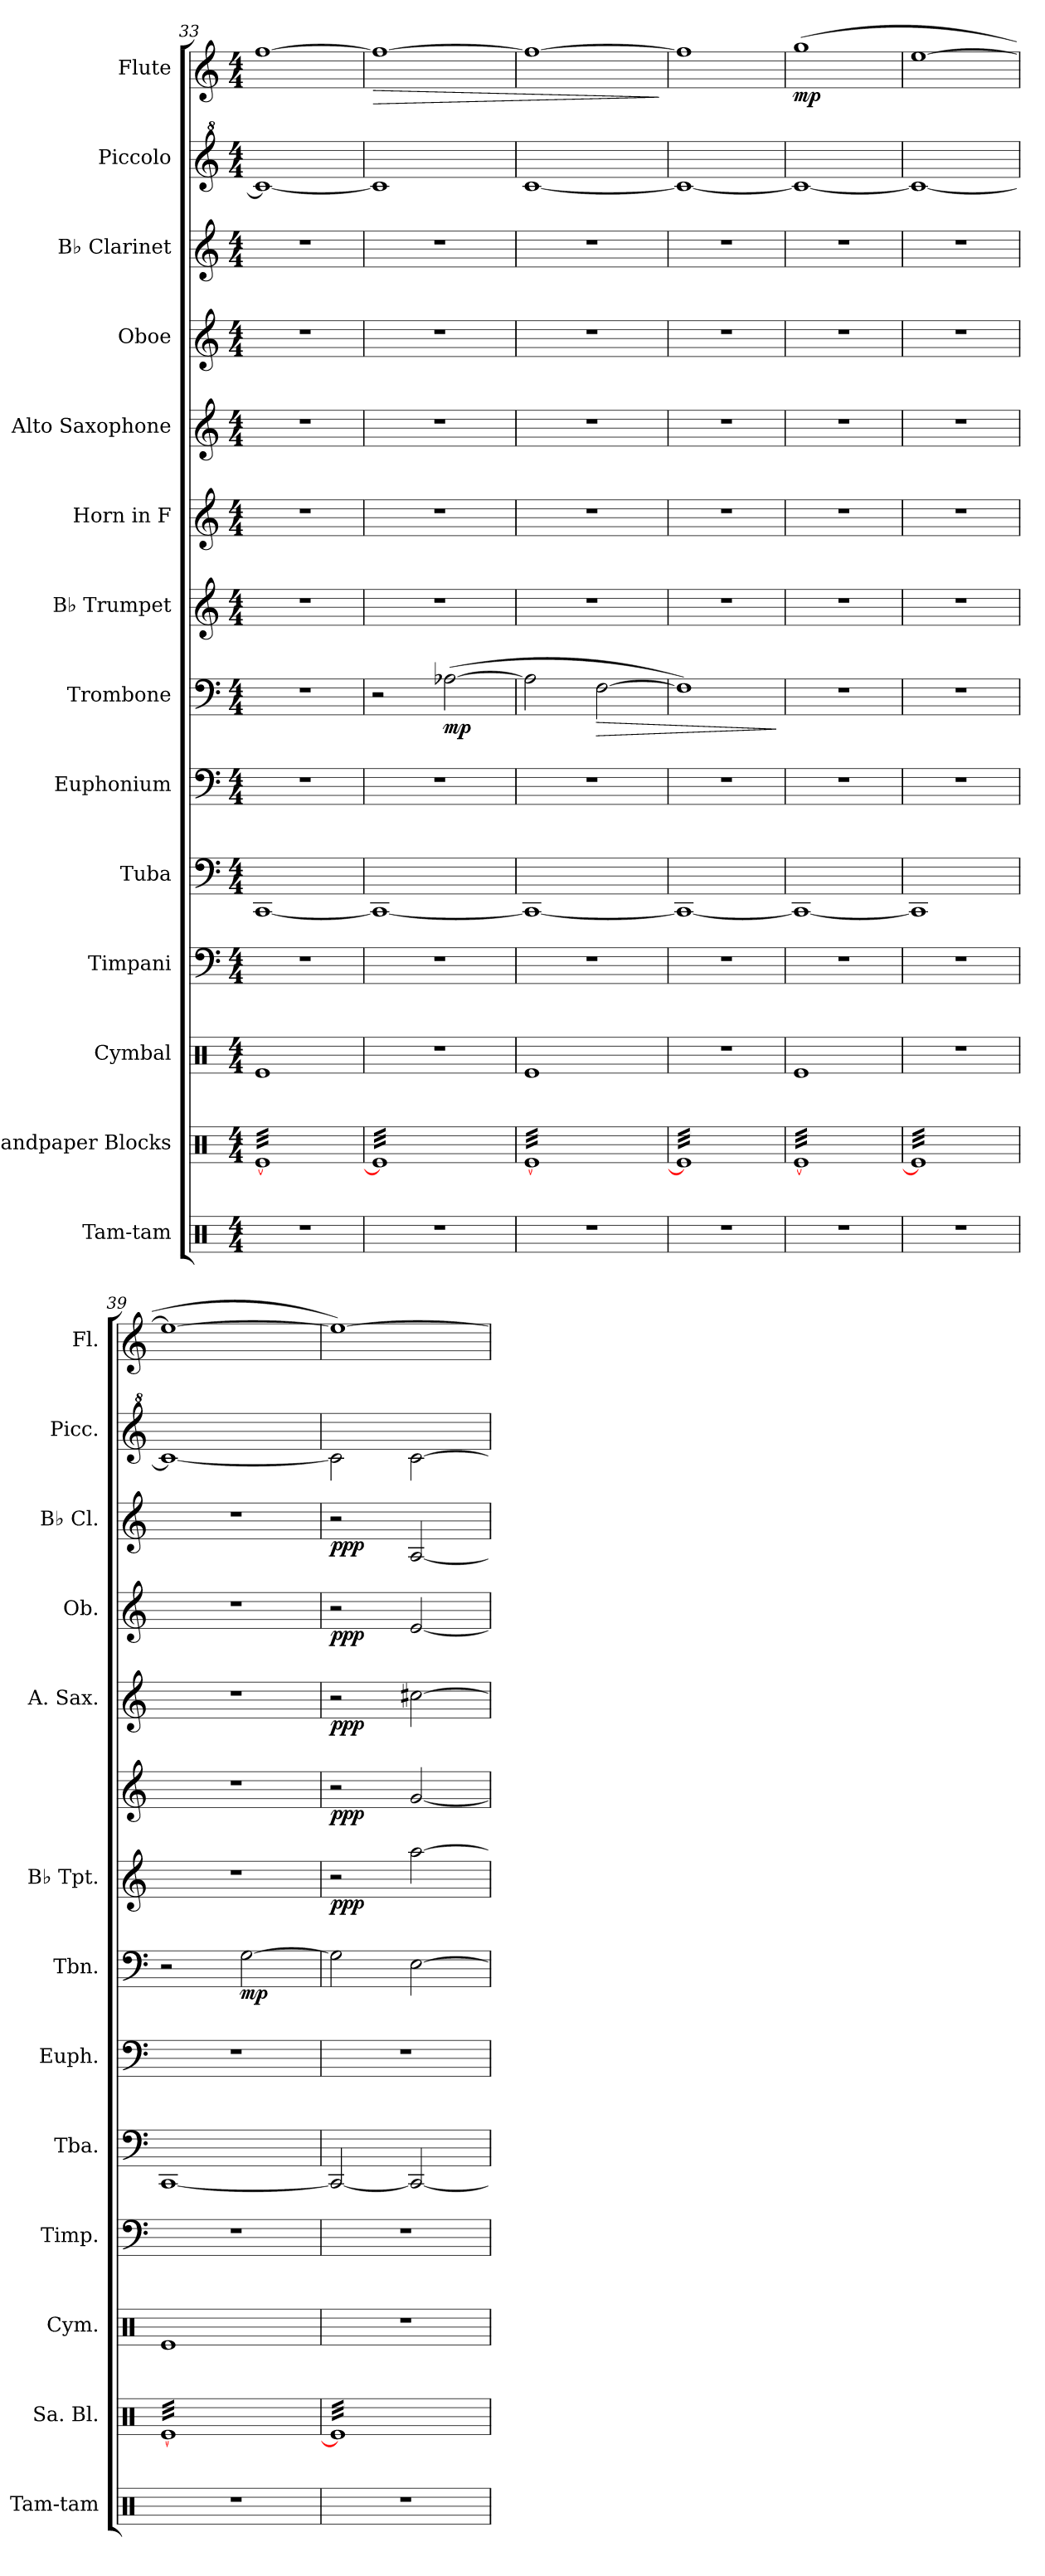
**kern	**kern	**kern	**kern	**kern	**kern	**kern	**dynam	**kern	**dynam	**kern	**dynam	**kern	**dynam	**kern	**dynam	**kern	**dynam	**kern	**kern	**dynam
*part14	*part13	*part12	*part11	*part10	*part9	*part8	*part8	*part7	*part7	*part6	*part6	*part5	*part5	*part4	*part4	*part3	*part3	*part2	*part1	*part1
*staff14	*staff13	*staff12	*staff11	*staff10	*staff9	*staff8	*staff8	*staff7	*staff7	*staff6	*staff6	*staff5	*staff5	*staff4	*staff4	*staff3	*staff3	*staff2	*staff1	*staff1
*I"Tam-tam	*I"Sandpaper Blocks	*I"Cymbal	*I"Timpani	*I"Tuba	*I"Euphonium	*I"Trombone	*	*I"B♭ Trumpet	*	*I"Horn in F	*	*I"Alto Saxophone	*	*I"Oboe	*	*I"B♭ Clarinet	*	*I"Piccolo	*I"Flute	*
*I'Tam-tam	*I'Sa. Bl.	*I'Cym.	*I'Timp.	*I'Tba.	*I'Euph.	*I'Tbn.	*	*I'B♭ Tpt.	*	*	*	*I'A. Sax.	*	*I'Ob.	*	*I'B♭ Cl.	*	*I'Picc.	*I'Fl.	*
*clefX	*clefX	*clefX	*clefF4	*clefF4	*clefF4	*clefF4	*	*clefG2	*	*clefG2	*	*clefG2	*	*clefG2	*	*clefG2	*	*clefG^2	*clefG2	*
*	*	*	*	*	*	*	*	*ITrd1c2	*	*ITrd4c7	*	*ITrd5c9	*	*	*	*ITrd1c2	*	*ITrd-7c-12	*	*
*k[]	*k[]	*k[]	*k[]	*k[]	*k[]	*k[]	*	*k[b-e-]	*	*k[b-]	*	*k[b-e-a-]	*	*k[]	*	*k[b-e-]	*	*k[]	*k[]	*
*M4/4	*M4/4	*M4/4	*M4/4	*M4/4	*M4/4	*M4/4	*	*M4/4	*	*M4/4	*	*M4/4	*	*M4/4	*	*M4/4	*	*M4/4	*M4/4	*
=33	=33	=33	=33	=33	=33	=33	=33	=33	=33	=33	=33	=33	=33	=33	=33	=33	=33	=33	=33	=33
*	*tremolo	*	*	*	*	*	*	*	*	*	*	*	*	*	*	*	*	*	*	*
1r	[32ReLLL	1Re	1r	[1CC	1r	1r	.	1r	.	1r	.	1r	.	1r	.	1r	.	1ccc_	[1ff	.
.	32Re	.	.	.	.	.	.	.	.	.	.	.	.	.	.	.	.	.	.	.
.	32Re	.	.	.	.	.	.	.	.	.	.	.	.	.	.	.	.	.	.	.
.	32Re	.	.	.	.	.	.	.	.	.	.	.	.	.	.	.	.	.	.	.
.	32Re	.	.	.	.	.	.	.	.	.	.	.	.	.	.	.	.	.	.	.
.	32Re	.	.	.	.	.	.	.	.	.	.	.	.	.	.	.	.	.	.	.
.	32Re	.	.	.	.	.	.	.	.	.	.	.	.	.	.	.	.	.	.	.
.	32Re	.	.	.	.	.	.	.	.	.	.	.	.	.	.	.	.	.	.	.
.	32Re	.	.	.	.	.	.	.	.	.	.	.	.	.	.	.	.	.	.	.
.	32Re	.	.	.	.	.	.	.	.	.	.	.	.	.	.	.	.	.	.	.
.	32Re	.	.	.	.	.	.	.	.	.	.	.	.	.	.	.	.	.	.	.
.	32Re	.	.	.	.	.	.	.	.	.	.	.	.	.	.	.	.	.	.	.
.	32Re	.	.	.	.	.	.	.	.	.	.	.	.	.	.	.	.	.	.	.
.	32Re	.	.	.	.	.	.	.	.	.	.	.	.	.	.	.	.	.	.	.
.	32Re	.	.	.	.	.	.	.	.	.	.	.	.	.	.	.	.	.	.	.
.	32Re	.	.	.	.	.	.	.	.	.	.	.	.	.	.	.	.	.	.	.
.	32Re	.	.	.	.	.	.	.	.	.	.	.	.	.	.	.	.	.	.	.
.	32Re	.	.	.	.	.	.	.	.	.	.	.	.	.	.	.	.	.	.	.
.	32Re	.	.	.	.	.	.	.	.	.	.	.	.	.	.	.	.	.	.	.
.	32Re	.	.	.	.	.	.	.	.	.	.	.	.	.	.	.	.	.	.	.
.	32Re	.	.	.	.	.	.	.	.	.	.	.	.	.	.	.	.	.	.	.
.	32Re	.	.	.	.	.	.	.	.	.	.	.	.	.	.	.	.	.	.	.
.	32Re	.	.	.	.	.	.	.	.	.	.	.	.	.	.	.	.	.	.	.
.	32Re	.	.	.	.	.	.	.	.	.	.	.	.	.	.	.	.	.	.	.
.	32Re	.	.	.	.	.	.	.	.	.	.	.	.	.	.	.	.	.	.	.
.	32Re	.	.	.	.	.	.	.	.	.	.	.	.	.	.	.	.	.	.	.
.	32Re	.	.	.	.	.	.	.	.	.	.	.	.	.	.	.	.	.	.	.
.	32Re	.	.	.	.	.	.	.	.	.	.	.	.	.	.	.	.	.	.	.
.	32Re	.	.	.	.	.	.	.	.	.	.	.	.	.	.	.	.	.	.	.
.	32Re	.	.	.	.	.	.	.	.	.	.	.	.	.	.	.	.	.	.	.
.	32Re	.	.	.	.	.	.	.	.	.	.	.	.	.	.	.	.	.	.	.
.	32ReJJJ	.	.	.	.	.	.	.	.	.	.	.	.	.	.	.	.	.	.	.
=34	=34	=34	=34	=34	=34	=34	=34	=34	=34	=34	=34	=34	=34	=34	=34	=34	=34	=34	=34	=34
!	!	!	!	!	!	!	!	!	!	!	!	!	!	!	!	!	!	!	!	!LO:HP:b
1r	32Re]LLL	1r	1r	1CC_	1r	2r	.	1r	.	1r	.	1r	.	1r	.	1r	.	1ccc]	1ff_	>
.	32Re	.	.	.	.	.	.	.	.	.	.	.	.	.	.	.	.	.	.	.
.	32Re	.	.	.	.	.	.	.	.	.	.	.	.	.	.	.	.	.	.	.
.	32Re	.	.	.	.	.	.	.	.	.	.	.	.	.	.	.	.	.	.	.
.	32Re	.	.	.	.	.	.	.	.	.	.	.	.	.	.	.	.	.	.	.
.	32Re	.	.	.	.	.	.	.	.	.	.	.	.	.	.	.	.	.	.	.
.	32Re	.	.	.	.	.	.	.	.	.	.	.	.	.	.	.	.	.	.	.
.	32Re	.	.	.	.	.	.	.	.	.	.	.	.	.	.	.	.	.	.	.
.	32Re	.	.	.	.	.	.	.	.	.	.	.	.	.	.	.	.	.	.	.
.	32Re	.	.	.	.	.	.	.	.	.	.	.	.	.	.	.	.	.	.	.
.	32Re	.	.	.	.	.	.	.	.	.	.	.	.	.	.	.	.	.	.	.
.	32Re	.	.	.	.	.	.	.	.	.	.	.	.	.	.	.	.	.	.	.
.	32Re	.	.	.	.	.	.	.	.	.	.	.	.	.	.	.	.	.	.	.
.	32Re	.	.	.	.	.	.	.	.	.	.	.	.	.	.	.	.	.	.	.
.	32Re	.	.	.	.	.	.	.	.	.	.	.	.	.	.	.	.	.	.	.
.	32Re	.	.	.	.	.	.	.	.	.	.	.	.	.	.	.	.	.	.	.
!	!	!	!	!	!	!	!LO:DY:b	!	!	!	!	!	!	!	!	!	!	!	!	!
.	32Re	.	.	.	.	([2A-X\	mp	.	.	.	.	.	.	.	.	.	.	.	.	.
.	32Re	.	.	.	.	.	.	.	.	.	.	.	.	.	.	.	.	.	.	.
.	32Re	.	.	.	.	.	.	.	.	.	.	.	.	.	.	.	.	.	.	.
.	32Re	.	.	.	.	.	.	.	.	.	.	.	.	.	.	.	.	.	.	.
.	32Re	.	.	.	.	.	.	.	.	.	.	.	.	.	.	.	.	.	.	.
.	32Re	.	.	.	.	.	.	.	.	.	.	.	.	.	.	.	.	.	.	.
.	32Re	.	.	.	.	.	.	.	.	.	.	.	.	.	.	.	.	.	.	.
.	32Re	.	.	.	.	.	.	.	.	.	.	.	.	.	.	.	.	.	.	.
.	32Re	.	.	.	.	.	.	.	.	.	.	.	.	.	.	.	.	.	.	.
.	32Re	.	.	.	.	.	.	.	.	.	.	.	.	.	.	.	.	.	.	.
.	32Re	.	.	.	.	.	.	.	.	.	.	.	.	.	.	.	.	.	.	.
.	32Re	.	.	.	.	.	.	.	.	.	.	.	.	.	.	.	.	.	.	.
.	32Re	.	.	.	.	.	.	.	.	.	.	.	.	.	.	.	.	.	.	.
.	32Re	.	.	.	.	.	.	.	.	.	.	.	.	.	.	.	.	.	.	.
.	32Re	.	.	.	.	.	.	.	.	.	.	.	.	.	.	.	.	.	.	.
.	32ReJJJ	.	.	.	.	.	.	.	.	.	.	.	.	.	.	.	.	.	.	.
=35	=35	=35	=35	=35	=35	=35	=35	=35	=35	=35	=35	=35	=35	=35	=35	=35	=35	=35	=35	=35
1r	[32ReLLL	1Re	1r	1CC_	1r	2A-\]	.	1r	.	1r	.	1r	.	1r	.	1r	.	[1ccc	1ff_	.
.	32Re	.	.	.	.	.	.	.	.	.	.	.	.	.	.	.	.	.	.	.
.	32Re	.	.	.	.	.	.	.	.	.	.	.	.	.	.	.	.	.	.	.
.	32Re	.	.	.	.	.	.	.	.	.	.	.	.	.	.	.	.	.	.	.
.	32Re	.	.	.	.	.	.	.	.	.	.	.	.	.	.	.	.	.	.	.
.	32Re	.	.	.	.	.	.	.	.	.	.	.	.	.	.	.	.	.	.	.
.	32Re	.	.	.	.	.	.	.	.	.	.	.	.	.	.	.	.	.	.	.
.	32Re	.	.	.	.	.	.	.	.	.	.	.	.	.	.	.	.	.	.	.
.	32Re	.	.	.	.	.	.	.	.	.	.	.	.	.	.	.	.	.	.	.
.	32Re	.	.	.	.	.	.	.	.	.	.	.	.	.	.	.	.	.	.	.
.	32Re	.	.	.	.	.	.	.	.	.	.	.	.	.	.	.	.	.	.	.
.	32Re	.	.	.	.	.	.	.	.	.	.	.	.	.	.	.	.	.	.	.
.	32Re	.	.	.	.	.	.	.	.	.	.	.	.	.	.	.	.	.	.	.
.	32Re	.	.	.	.	.	.	.	.	.	.	.	.	.	.	.	.	.	.	.
.	32Re	.	.	.	.	.	.	.	.	.	.	.	.	.	.	.	.	.	.	.
.	32Re	.	.	.	.	.	.	.	.	.	.	.	.	.	.	.	.	.	.	.
!	!	!	!	!	!	!	!LO:HP:b	!	!	!	!	!	!	!	!	!	!	!	!	!
.	32Re	.	.	.	.	[2F\	>	.	.	.	.	.	.	.	.	.	.	.	.	.
.	32Re	.	.	.	.	.	.	.	.	.	.	.	.	.	.	.	.	.	.	.
.	32Re	.	.	.	.	.	.	.	.	.	.	.	.	.	.	.	.	.	.	.
.	32Re	.	.	.	.	.	.	.	.	.	.	.	.	.	.	.	.	.	.	.
.	32Re	.	.	.	.	.	.	.	.	.	.	.	.	.	.	.	.	.	.	.
.	32Re	.	.	.	.	.	.	.	.	.	.	.	.	.	.	.	.	.	.	.
.	32Re	.	.	.	.	.	.	.	.	.	.	.	.	.	.	.	.	.	.	.
.	32Re	.	.	.	.	.	.	.	.	.	.	.	.	.	.	.	.	.	.	.
.	32Re	.	.	.	.	.	.	.	.	.	.	.	.	.	.	.	.	.	.	.
.	32Re	.	.	.	.	.	.	.	.	.	.	.	.	.	.	.	.	.	.	.
.	32Re	.	.	.	.	.	.	.	.	.	.	.	.	.	.	.	.	.	.	.
.	32Re	.	.	.	.	.	.	.	.	.	.	.	.	.	.	.	.	.	.	.
.	32Re	.	.	.	.	.	.	.	.	.	.	.	.	.	.	.	.	.	.	.
.	32Re	.	.	.	.	.	.	.	.	.	.	.	.	.	.	.	.	.	.	.
.	32Re	.	.	.	.	.	.	.	.	.	.	.	.	.	.	.	.	.	.	.
.	32ReJJJ	.	.	.	.	.	.	.	.	.	.	.	.	.	.	.	.	.	.	.
.	.	.	.	.	.	.	.	.	.	.	.	.	.	.	.	.	.	.	.	]
=36	=36	=36	=36	=36	=36	=36	=36	=36	=36	=36	=36	=36	=36	=36	=36	=36	=36	=36	=36	=36
1r	32Re]LLL	1r	1r	1CC_	1r	1F])	.	1r	.	1r	.	1r	.	1r	.	1r	.	1ccc_	1ff]	.
.	32Re	.	.	.	.	.	.	.	.	.	.	.	.	.	.	.	.	.	.	.
.	32Re	.	.	.	.	.	.	.	.	.	.	.	.	.	.	.	.	.	.	.
.	32Re	.	.	.	.	.	.	.	.	.	.	.	.	.	.	.	.	.	.	.
.	32Re	.	.	.	.	.	.	.	.	.	.	.	.	.	.	.	.	.	.	.
.	32Re	.	.	.	.	.	.	.	.	.	.	.	.	.	.	.	.	.	.	.
.	32Re	.	.	.	.	.	.	.	.	.	.	.	.	.	.	.	.	.	.	.
.	32Re	.	.	.	.	.	.	.	.	.	.	.	.	.	.	.	.	.	.	.
.	32Re	.	.	.	.	.	.	.	.	.	.	.	.	.	.	.	.	.	.	.
.	32Re	.	.	.	.	.	.	.	.	.	.	.	.	.	.	.	.	.	.	.
.	32Re	.	.	.	.	.	.	.	.	.	.	.	.	.	.	.	.	.	.	.
.	32Re	.	.	.	.	.	.	.	.	.	.	.	.	.	.	.	.	.	.	.
.	32Re	.	.	.	.	.	.	.	.	.	.	.	.	.	.	.	.	.	.	.
.	32Re	.	.	.	.	.	.	.	.	.	.	.	.	.	.	.	.	.	.	.
.	32Re	.	.	.	.	.	.	.	.	.	.	.	.	.	.	.	.	.	.	.
.	32Re	.	.	.	.	.	.	.	.	.	.	.	.	.	.	.	.	.	.	.
.	32Re	.	.	.	.	.	.	.	.	.	.	.	.	.	.	.	.	.	.	.
.	32Re	.	.	.	.	.	.	.	.	.	.	.	.	.	.	.	.	.	.	.
.	32Re	.	.	.	.	.	.	.	.	.	.	.	.	.	.	.	.	.	.	.
.	32Re	.	.	.	.	.	.	.	.	.	.	.	.	.	.	.	.	.	.	.
.	32Re	.	.	.	.	.	.	.	.	.	.	.	.	.	.	.	.	.	.	.
.	32Re	.	.	.	.	.	.	.	.	.	.	.	.	.	.	.	.	.	.	.
.	32Re	.	.	.	.	.	.	.	.	.	.	.	.	.	.	.	.	.	.	.
.	32Re	.	.	.	.	.	.	.	.	.	.	.	.	.	.	.	.	.	.	.
.	32Re	.	.	.	.	.	.	.	.	.	.	.	.	.	.	.	.	.	.	.
.	32Re	.	.	.	.	.	.	.	.	.	.	.	.	.	.	.	.	.	.	.
.	32Re	.	.	.	.	.	.	.	.	.	.	.	.	.	.	.	.	.	.	.
.	32Re	.	.	.	.	.	.	.	.	.	.	.	.	.	.	.	.	.	.	.
.	32Re	.	.	.	.	.	.	.	.	.	.	.	.	.	.	.	.	.	.	.
.	32Re	.	.	.	.	.	.	.	.	.	.	.	.	.	.	.	.	.	.	.
.	32Re	.	.	.	.	.	.	.	.	.	.	.	.	.	.	.	.	.	.	.
.	32ReJJJ	.	.	.	.	.	.	.	.	.	.	.	.	.	.	.	.	.	.	.
.	.	.	.	.	.	.	]	.	.	.	.	.	.	.	.	.	.	.	.	.
=37	=37	=37	=37	=37	=37	=37	=37	=37	=37	=37	=37	=37	=37	=37	=37	=37	=37	=37	=37	=37
!	!	!	!	!	!	!	!	!	!	!	!	!	!	!	!	!	!	!	!	!LO:DY:b
1r	[32ReLLL	1Re	1r	1CC_	1r	1r	.	1r	.	1r	.	1r	.	1r	.	1r	.	1ccc_	(1gg	mp
.	32Re	.	.	.	.	.	.	.	.	.	.	.	.	.	.	.	.	.	.	.
.	32Re	.	.	.	.	.	.	.	.	.	.	.	.	.	.	.	.	.	.	.
.	32Re	.	.	.	.	.	.	.	.	.	.	.	.	.	.	.	.	.	.	.
.	32Re	.	.	.	.	.	.	.	.	.	.	.	.	.	.	.	.	.	.	.
.	32Re	.	.	.	.	.	.	.	.	.	.	.	.	.	.	.	.	.	.	.
.	32Re	.	.	.	.	.	.	.	.	.	.	.	.	.	.	.	.	.	.	.
.	32Re	.	.	.	.	.	.	.	.	.	.	.	.	.	.	.	.	.	.	.
.	32Re	.	.	.	.	.	.	.	.	.	.	.	.	.	.	.	.	.	.	.
.	32Re	.	.	.	.	.	.	.	.	.	.	.	.	.	.	.	.	.	.	.
.	32Re	.	.	.	.	.	.	.	.	.	.	.	.	.	.	.	.	.	.	.
.	32Re	.	.	.	.	.	.	.	.	.	.	.	.	.	.	.	.	.	.	.
.	32Re	.	.	.	.	.	.	.	.	.	.	.	.	.	.	.	.	.	.	.
.	32Re	.	.	.	.	.	.	.	.	.	.	.	.	.	.	.	.	.	.	.
.	32Re	.	.	.	.	.	.	.	.	.	.	.	.	.	.	.	.	.	.	.
.	32Re	.	.	.	.	.	.	.	.	.	.	.	.	.	.	.	.	.	.	.
.	32Re	.	.	.	.	.	.	.	.	.	.	.	.	.	.	.	.	.	.	.
.	32Re	.	.	.	.	.	.	.	.	.	.	.	.	.	.	.	.	.	.	.
.	32Re	.	.	.	.	.	.	.	.	.	.	.	.	.	.	.	.	.	.	.
.	32Re	.	.	.	.	.	.	.	.	.	.	.	.	.	.	.	.	.	.	.
.	32Re	.	.	.	.	.	.	.	.	.	.	.	.	.	.	.	.	.	.	.
.	32Re	.	.	.	.	.	.	.	.	.	.	.	.	.	.	.	.	.	.	.
.	32Re	.	.	.	.	.	.	.	.	.	.	.	.	.	.	.	.	.	.	.
.	32Re	.	.	.	.	.	.	.	.	.	.	.	.	.	.	.	.	.	.	.
.	32Re	.	.	.	.	.	.	.	.	.	.	.	.	.	.	.	.	.	.	.
.	32Re	.	.	.	.	.	.	.	.	.	.	.	.	.	.	.	.	.	.	.
.	32Re	.	.	.	.	.	.	.	.	.	.	.	.	.	.	.	.	.	.	.
.	32Re	.	.	.	.	.	.	.	.	.	.	.	.	.	.	.	.	.	.	.
.	32Re	.	.	.	.	.	.	.	.	.	.	.	.	.	.	.	.	.	.	.
.	32Re	.	.	.	.	.	.	.	.	.	.	.	.	.	.	.	.	.	.	.
.	32Re	.	.	.	.	.	.	.	.	.	.	.	.	.	.	.	.	.	.	.
.	32ReJJJ	.	.	.	.	.	.	.	.	.	.	.	.	.	.	.	.	.	.	.
=38	=38	=38	=38	=38	=38	=38	=38	=38	=38	=38	=38	=38	=38	=38	=38	=38	=38	=38	=38	=38
1r	32Re]LLL	1r	1r	1CC]	1r	1r	.	1r	.	1r	.	1r	.	1r	.	1r	.	1ccc_	[1ee	.
.	32Re	.	.	.	.	.	.	.	.	.	.	.	.	.	.	.	.	.	.	.
.	32Re	.	.	.	.	.	.	.	.	.	.	.	.	.	.	.	.	.	.	.
.	32Re	.	.	.	.	.	.	.	.	.	.	.	.	.	.	.	.	.	.	.
.	32Re	.	.	.	.	.	.	.	.	.	.	.	.	.	.	.	.	.	.	.
.	32Re	.	.	.	.	.	.	.	.	.	.	.	.	.	.	.	.	.	.	.
.	32Re	.	.	.	.	.	.	.	.	.	.	.	.	.	.	.	.	.	.	.
.	32Re	.	.	.	.	.	.	.	.	.	.	.	.	.	.	.	.	.	.	.
.	32Re	.	.	.	.	.	.	.	.	.	.	.	.	.	.	.	.	.	.	.
.	32Re	.	.	.	.	.	.	.	.	.	.	.	.	.	.	.	.	.	.	.
.	32Re	.	.	.	.	.	.	.	.	.	.	.	.	.	.	.	.	.	.	.
.	32Re	.	.	.	.	.	.	.	.	.	.	.	.	.	.	.	.	.	.	.
.	32Re	.	.	.	.	.	.	.	.	.	.	.	.	.	.	.	.	.	.	.
.	32Re	.	.	.	.	.	.	.	.	.	.	.	.	.	.	.	.	.	.	.
.	32Re	.	.	.	.	.	.	.	.	.	.	.	.	.	.	.	.	.	.	.
.	32Re	.	.	.	.	.	.	.	.	.	.	.	.	.	.	.	.	.	.	.
.	32Re	.	.	.	.	.	.	.	.	.	.	.	.	.	.	.	.	.	.	.
.	32Re	.	.	.	.	.	.	.	.	.	.	.	.	.	.	.	.	.	.	.
.	32Re	.	.	.	.	.	.	.	.	.	.	.	.	.	.	.	.	.	.	.
.	32Re	.	.	.	.	.	.	.	.	.	.	.	.	.	.	.	.	.	.	.
.	32Re	.	.	.	.	.	.	.	.	.	.	.	.	.	.	.	.	.	.	.
.	32Re	.	.	.	.	.	.	.	.	.	.	.	.	.	.	.	.	.	.	.
.	32Re	.	.	.	.	.	.	.	.	.	.	.	.	.	.	.	.	.	.	.
.	32Re	.	.	.	.	.	.	.	.	.	.	.	.	.	.	.	.	.	.	.
.	32Re	.	.	.	.	.	.	.	.	.	.	.	.	.	.	.	.	.	.	.
.	32Re	.	.	.	.	.	.	.	.	.	.	.	.	.	.	.	.	.	.	.
.	32Re	.	.	.	.	.	.	.	.	.	.	.	.	.	.	.	.	.	.	.
.	32Re	.	.	.	.	.	.	.	.	.	.	.	.	.	.	.	.	.	.	.
.	32Re	.	.	.	.	.	.	.	.	.	.	.	.	.	.	.	.	.	.	.
.	32Re	.	.	.	.	.	.	.	.	.	.	.	.	.	.	.	.	.	.	.
.	32Re	.	.	.	.	.	.	.	.	.	.	.	.	.	.	.	.	.	.	.
.	32ReJJJ	.	.	.	.	.	.	.	.	.	.	.	.	.	.	.	.	.	.	.
!!LO:PB:g=z
=39	=39	=39	=39	=39	=39	=39	=39	=39	=39	=39	=39	=39	=39	=39	=39	=39	=39	=39	=39	=39
1r	[32ReLLL	1Re	1r	[1CC	1r	2r	.	1r	.	1r	.	1r	.	1r	.	1r	.	1ccc_	1ee_	.
.	32Re	.	.	.	.	.	.	.	.	.	.	.	.	.	.	.	.	.	.	.
.	32Re	.	.	.	.	.	.	.	.	.	.	.	.	.	.	.	.	.	.	.
.	32Re	.	.	.	.	.	.	.	.	.	.	.	.	.	.	.	.	.	.	.
.	32Re	.	.	.	.	.	.	.	.	.	.	.	.	.	.	.	.	.	.	.
.	32Re	.	.	.	.	.	.	.	.	.	.	.	.	.	.	.	.	.	.	.
.	32Re	.	.	.	.	.	.	.	.	.	.	.	.	.	.	.	.	.	.	.
.	32Re	.	.	.	.	.	.	.	.	.	.	.	.	.	.	.	.	.	.	.
.	32Re	.	.	.	.	.	.	.	.	.	.	.	.	.	.	.	.	.	.	.
.	32Re	.	.	.	.	.	.	.	.	.	.	.	.	.	.	.	.	.	.	.
.	32Re	.	.	.	.	.	.	.	.	.	.	.	.	.	.	.	.	.	.	.
.	32Re	.	.	.	.	.	.	.	.	.	.	.	.	.	.	.	.	.	.	.
.	32Re	.	.	.	.	.	.	.	.	.	.	.	.	.	.	.	.	.	.	.
.	32Re	.	.	.	.	.	.	.	.	.	.	.	.	.	.	.	.	.	.	.
.	32Re	.	.	.	.	.	.	.	.	.	.	.	.	.	.	.	.	.	.	.
.	32Re	.	.	.	.	.	.	.	.	.	.	.	.	.	.	.	.	.	.	.
!	!	!	!	!	!	!	!LO:DY:b	!	!	!	!	!	!	!	!	!	!	!	!	!
.	32Re	.	.	.	.	[2G\	mp	.	.	.	.	.	.	.	.	.	.	.	.	.
.	32Re	.	.	.	.	.	.	.	.	.	.	.	.	.	.	.	.	.	.	.
.	32Re	.	.	.	.	.	.	.	.	.	.	.	.	.	.	.	.	.	.	.
.	32Re	.	.	.	.	.	.	.	.	.	.	.	.	.	.	.	.	.	.	.
.	32Re	.	.	.	.	.	.	.	.	.	.	.	.	.	.	.	.	.	.	.
.	32Re	.	.	.	.	.	.	.	.	.	.	.	.	.	.	.	.	.	.	.
.	32Re	.	.	.	.	.	.	.	.	.	.	.	.	.	.	.	.	.	.	.
.	32Re	.	.	.	.	.	.	.	.	.	.	.	.	.	.	.	.	.	.	.
.	32Re	.	.	.	.	.	.	.	.	.	.	.	.	.	.	.	.	.	.	.
.	32Re	.	.	.	.	.	.	.	.	.	.	.	.	.	.	.	.	.	.	.
.	32Re	.	.	.	.	.	.	.	.	.	.	.	.	.	.	.	.	.	.	.
.	32Re	.	.	.	.	.	.	.	.	.	.	.	.	.	.	.	.	.	.	.
.	32Re	.	.	.	.	.	.	.	.	.	.	.	.	.	.	.	.	.	.	.
.	32Re	.	.	.	.	.	.	.	.	.	.	.	.	.	.	.	.	.	.	.
.	32Re	.	.	.	.	.	.	.	.	.	.	.	.	.	.	.	.	.	.	.
.	32ReJJJ	.	.	.	.	.	.	.	.	.	.	.	.	.	.	.	.	.	.	.
=40	=40	=40	=40	=40	=40	=40	=40	=40	=40	=40	=40	=40	=40	=40	=40	=40	=40	=40	=40	=40
!	!	!	!	!	!	!	!	!	!LO:DY:b	!	!LO:DY:b	!	!LO:DY:b	!	!LO:DY:b	!	!LO:DY:b	!	!	!
1r	32Re]LLL	1r	1r	2CC/_	1r	2G\]	.	2r	ppp	2r	ppp	2r	ppp	2r	ppp	2r	ppp	2ccc\]	1ee_)	.
.	32Re	.	.	.	.	.	.	.	.	.	.	.	.	.	.	.	.	.	.	.
.	32Re	.	.	.	.	.	.	.	.	.	.	.	.	.	.	.	.	.	.	.
.	32Re	.	.	.	.	.	.	.	.	.	.	.	.	.	.	.	.	.	.	.
.	32Re	.	.	.	.	.	.	.	.	.	.	.	.	.	.	.	.	.	.	.
.	32Re	.	.	.	.	.	.	.	.	.	.	.	.	.	.	.	.	.	.	.
.	32Re	.	.	.	.	.	.	.	.	.	.	.	.	.	.	.	.	.	.	.
.	32Re	.	.	.	.	.	.	.	.	.	.	.	.	.	.	.	.	.	.	.
.	32Re	.	.	.	.	.	.	.	.	.	.	.	.	.	.	.	.	.	.	.
.	32Re	.	.	.	.	.	.	.	.	.	.	.	.	.	.	.	.	.	.	.
.	32Re	.	.	.	.	.	.	.	.	.	.	.	.	.	.	.	.	.	.	.
.	32Re	.	.	.	.	.	.	.	.	.	.	.	.	.	.	.	.	.	.	.
.	32Re	.	.	.	.	.	.	.	.	.	.	.	.	.	.	.	.	.	.	.
.	32Re	.	.	.	.	.	.	.	.	.	.	.	.	.	.	.	.	.	.	.
.	32Re	.	.	.	.	.	.	.	.	.	.	.	.	.	.	.	.	.	.	.
.	32Re	.	.	.	.	.	.	.	.	.	.	.	.	.	.	.	.	.	.	.
.	32Re	.	.	2CC/_	.	[2E\	.	[2gg\	.	[2c/	.	[2en\	.	[2e/	.	[2G/	.	[2ccc\	.	.
.	32Re	.	.	.	.	.	.	.	.	.	.	.	.	.	.	.	.	.	.	.
.	32Re	.	.	.	.	.	.	.	.	.	.	.	.	.	.	.	.	.	.	.
.	32Re	.	.	.	.	.	.	.	.	.	.	.	.	.	.	.	.	.	.	.
.	32Re	.	.	.	.	.	.	.	.	.	.	.	.	.	.	.	.	.	.	.
.	32Re	.	.	.	.	.	.	.	.	.	.	.	.	.	.	.	.	.	.	.
.	32Re	.	.	.	.	.	.	.	.	.	.	.	.	.	.	.	.	.	.	.
.	32Re	.	.	.	.	.	.	.	.	.	.	.	.	.	.	.	.	.	.	.
.	32Re	.	.	.	.	.	.	.	.	.	.	.	.	.	.	.	.	.	.	.
.	32Re	.	.	.	.	.	.	.	.	.	.	.	.	.	.	.	.	.	.	.
.	32Re	.	.	.	.	.	.	.	.	.	.	.	.	.	.	.	.	.	.	.
.	32Re	.	.	.	.	.	.	.	.	.	.	.	.	.	.	.	.	.	.	.
.	32Re	.	.	.	.	.	.	.	.	.	.	.	.	.	.	.	.	.	.	.
.	32Re	.	.	.	.	.	.	.	.	.	.	.	.	.	.	.	.	.	.	.
.	32Re	.	.	.	.	.	.	.	.	.	.	.	.	.	.	.	.	.	.	.
.	32ReJJJ	.	.	.	.	.	.	.	.	.	.	.	.	.	.	.	.	.	.	.
*	*Xtremolo	*	*	*	*	*	*	*	*	*	*	*	*	*	*	*	*	*	*	*
=	=	=	=	=	=	=	=	=	=	=	=	=	=	=	=	=	=	=	=	=
*-	*-	*-	*-	*-	*-	*-	*-	*-	*-	*-	*-	*-	*-	*-	*-	*-	*-	*-	*-	*-
